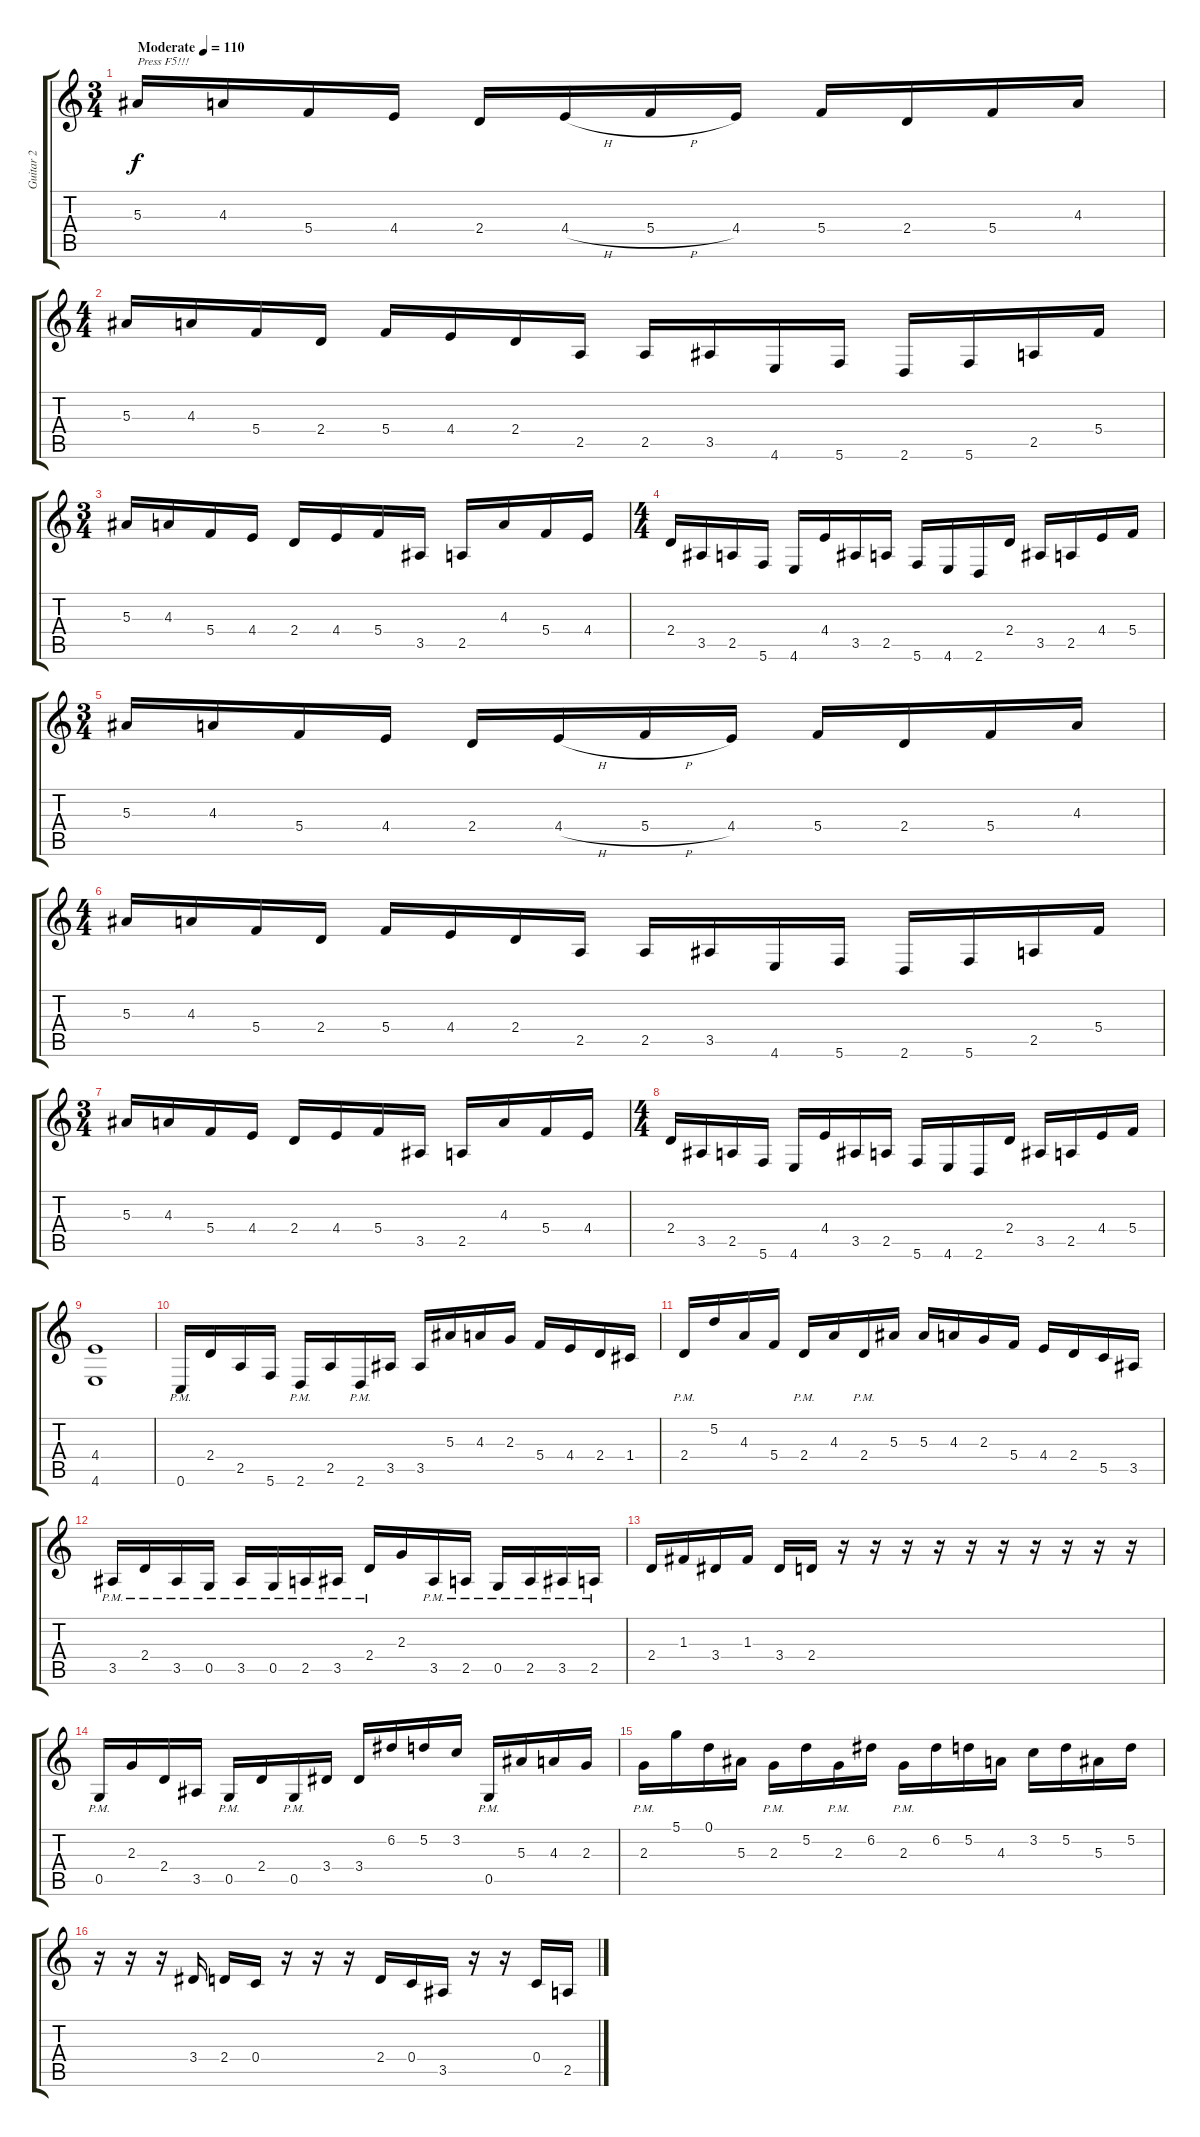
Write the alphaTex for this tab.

\track ("Guitar 2" "Guitar 2") {instrument distortionguitar}
\staff {score tabs}
\tuning (D4 A3 F3 C3 G2 C2) {hide}
\ts (3 4)
\tempo (110 "Moderate")
\clef g2
\ks c
5.3.16{txt "Press F5!!!" dy f instrument distortionguitar} 4.3.16 5.4.16 4.4.16 2.4.16 4.4{h}.16 5.4{h}.16 4.4.16 5.4.16 2.4.16 5.4.16 4.3.16 |
\ts (4 4)
5.3.16 4.3.16 5.4.16 2.4.16 5.4.16 4.4.16 2.4.16 2.5.16 2.5.16 3.5.16 4.6.16 5.6.16 2.6.16 5.6.16 2.5.16 5.4.16 |
\ts (3 4)
5.3.16 4.3.16 5.4.16 4.4.16 2.4.16 4.4.16 5.4.16 3.5.16 2.5.16 4.3.16 5.4.16 4.4.16 |
\ts (4 4)
2.4.16 3.5.16 2.5.16 5.6.16 4.6.16 4.4.16 3.5.16 2.5.16 5.6.16 4.6.16 2.6.16 2.4.16 3.5.16 2.5.16 4.4.16 5.4.16 |
\ts (3 4)
5.3.16 4.3.16 5.4.16 4.4.16 2.4.16 4.4{h}.16 5.4{h}.16 4.4.16 5.4.16 2.4.16 5.4.16 4.3.16 |
\ts (4 4)
5.3.16 4.3.16 5.4.16 2.4.16 5.4.16 4.4.16 2.4.16 2.5.16 2.5.16 3.5.16 4.6.16 5.6.16 2.6.16 5.6.16 2.5.16 5.4.16 |
\ts (3 4)
5.3.16 4.3.16 5.4.16 4.4.16 2.4.16 4.4.16 5.4.16 3.5.16 2.5.16 4.3.16 5.4.16 4.4.16 |
\ts (4 4)
2.4.16 3.5.16 2.5.16 5.6.16 4.6.16 4.4.16 3.5.16 2.5.16 5.6.16 4.6.16 2.6.16 2.4.16 3.5.16 2.5.16 4.4.16 5.4.16 |
(4.4 4.6).1 |
0.6{pm}.16 2.4.16 2.5.16 5.6.16 2.6{pm}.16 2.5.16 2.6{pm}.16 3.5.16 3.5.16 5.3.16 4.3.16 2.3.16 5.4.16 4.4.16 2.4.16 1.4.16 |
2.4{pm}.16 5.2.16 4.3.16 5.4.16 2.4{pm}.16 4.3.16 2.4{pm}.16 5.3.16 5.3.16 4.3.16 2.3.16 5.4.16 4.4.16 2.4.16 5.5.16 3.5.16 |
3.5{pm}.16 2.4{pm}.16 3.5{pm}.16 0.5{pm}.16 3.5{pm}.16 0.5{pm}.16 2.5{pm}.16 3.5{pm}.16 2.4{pm}.16 2.3.16 3.5{pm}.16 2.5{pm}.16 0.5{pm}.16 2.5{pm}.16 3.5{pm}.16 2.5{pm}.16 |
2.4.16 1.3.16 3.4.16 1.3.16 3.4.16 2.4.16 r.16 r.16 r.16 r.16 r.16 r.16 r.16 r.16 r.16 r.16 |
0.5{pm}.16 2.3.16 2.4.16 3.5.16 0.5{pm}.16 2.4.16 0.5{pm}.16 3.4.16 3.4.16 6.2.16 5.2.16 3.2.16 0.5{pm}.16 5.3.16 4.3.16 2.3.16 |
2.3{pm}.16 5.1.16 0.1.16 5.3.16 2.3{pm}.16 5.2.16 2.3{pm}.16 6.2.16 2.3{pm}.16 6.2.16 5.2.16 4.3.16 3.2.16 5.2.16 5.3.16 5.2.16 |
r.16 r.16 r.16 3.4.16 2.4.16 0.4.16 r.16 r.16 r.16 2.4.16 0.4.16 3.5.16 r.16 r.16 0.4.16 2.5.16
